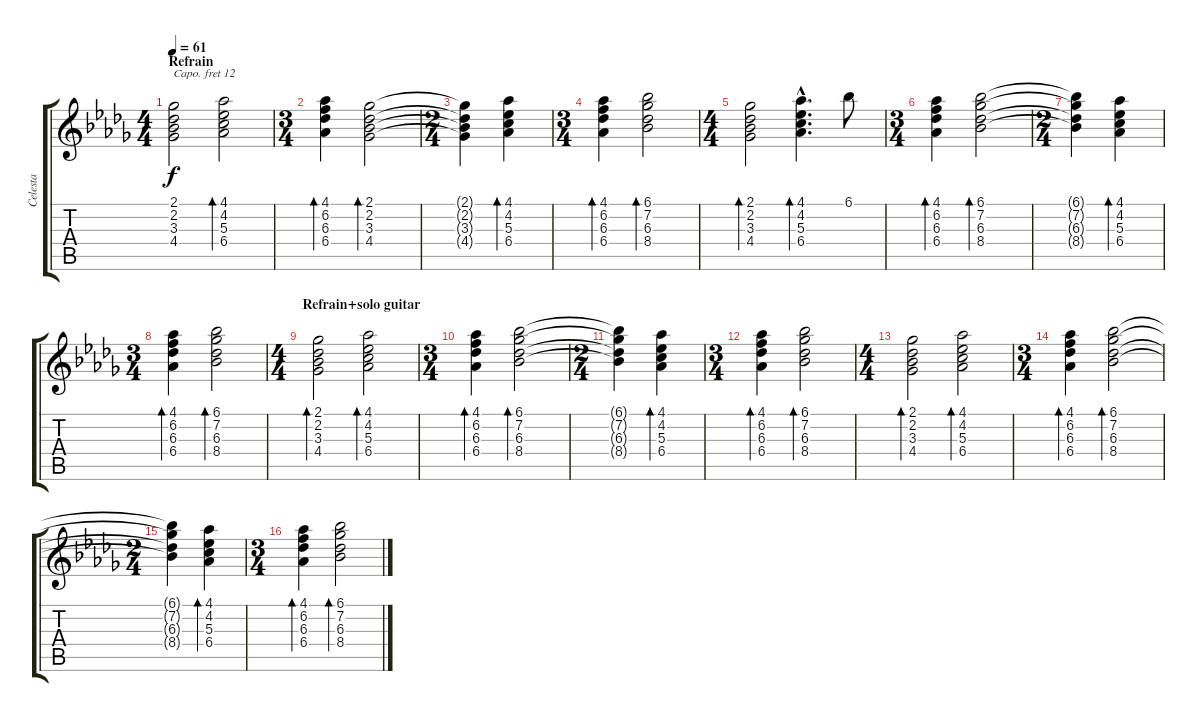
\track ("Celesta" "Celesta") {instrument celesta}
\staff {score tabs}
\capo 12
\tuning (E4 B3 G3 D3 A2 E2) {hide}
\ts (4 4)
\section ("" "Refrain")
\tempo 61
\clef g2
\ks db
(2.1 2.2 3.3 4.4).2{dy f} (4.1 4.2 5.3 6.4).2{bd 120} |
\ts (3 4)
(4.1 6.2 6.3 6.4).4{bd 120} (2.1 2.2 3.3 4.4).2{bd 120} |
\ts (2 4)
(2.1{t} 2.2{t} 3.3{t} 4.4{t}).4 (4.1 4.2 5.3 6.4).4{bd 120} |
\ts (3 4)
(4.1 6.2 6.3 6.4).4{bd 120} (6.1 7.2 6.3 8.4).2{bd 120} |
\ts (4 4)
(2.1 2.2 3.3 4.4).2{bd 120} (4.1{hac} 4.2{hac} 5.3{hac} 6.4{hac}).4{d bd 120} 6.1.8 |
\ts (3 4)
(4.1 6.2 6.3 6.4).4{bd 120} (6.1 7.2 6.3 8.4).2{bd 120} |
\ts (2 4)
(6.1{t} 7.2{t} 6.3{t} 8.4{t}).4 (4.1 4.2 5.3 6.4).4{bd 120} |
\ts (3 4)
(4.1 6.2 6.3 6.4).4{bd 120} (6.1 7.2 6.3 8.4).2{bd 120} |
\ts (4 4)
\section ("" "Refrain+solo guitar")
(2.1 2.2 3.3 4.4).2{bd 120} (4.1 4.2 5.3 6.4).2{bd 120} |
\ts (3 4)
(4.1 6.2 6.3 6.4).4{bd 120} (6.1 7.2 6.3 8.4).2{bd 120} |
\ts (2 4)
(6.1{t} 7.2{t} 6.3{t} 8.4{t}).4 (4.1 4.2 5.3 6.4).4{bd 120} |
\ts (3 4)
(4.1 6.2 6.3 6.4).4{bd 120} (6.1 7.2 6.3 8.4).2{bd 120} |
\ts (4 4)
(2.1 2.2 3.3 4.4).2{bd 120} (4.1 4.2 5.3 6.4).2{bd 120} |
\ts (3 4)
(4.1 6.2 6.3 6.4).4{bd 120} (6.1 7.2 6.3 8.4).2{bd 120} |
\ts (2 4)
(6.1{t} 7.2{t} 6.3{t} 8.4{t}).4 (4.1 4.2 5.3 6.4).4{bd 120} |
\ts (3 4)
(4.1 6.2 6.3 6.4).4{bd 120} (6.1 7.2 6.3 8.4).2{bd 120}
